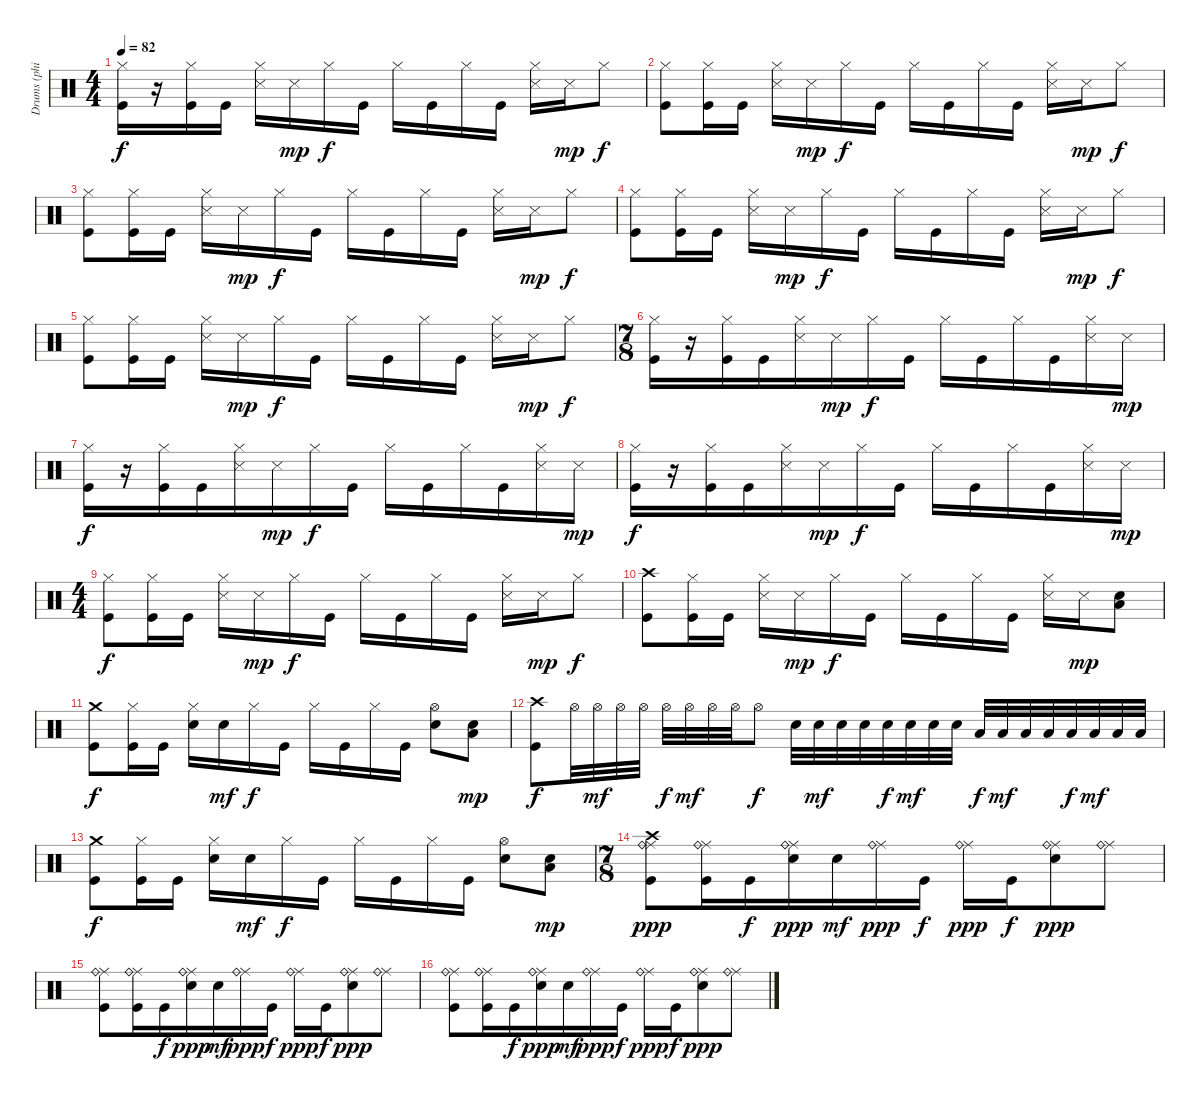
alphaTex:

\track ("Drums (phil)" "Drums (phi") {instrument percussion}
\staff {score}
\articulation defaults
\ts (4 4)
\tempo 82
\clef neutral
\ks c
("Hi-Hat (closed)" "Kick (hit)").16{dy f} r.16 ("Hi-Hat (closed)" "Kick (hit)").16 "Kick (hit)".16 ("Hi-Hat (closed)" "Snare (side stick) 3").16 "Snare (side stick) 3".16{dy mp} "Hi-Hat (closed)".16{dy f} "Kick (hit)".16 "Hi-Hat (closed)".16 "Kick (hit)".16 "Hi-Hat (closed)".16 "Kick (hit)".16 ("Hi-Hat (closed)" "Snare (side stick) 3").16 "Snare (side stick) 3".16{dy mp} "Hi-Hat (closed)".8{dy f} |
("Hi-Hat (closed)" "Kick (hit)").8 ("Hi-Hat (closed)" "Kick (hit)").16 "Kick (hit)".16 ("Hi-Hat (closed)" "Snare (side stick) 3").16 "Snare (side stick) 3".16{dy mp} "Hi-Hat (closed)".16{dy f} "Kick (hit)".16 "Hi-Hat (closed)".16 "Kick (hit)".16 "Hi-Hat (closed)".16 "Kick (hit)".16 ("Hi-Hat (closed)" "Snare (side stick) 3").16 "Snare (side stick) 3".16{dy mp} "Hi-Hat (closed)".8{dy f} |
("Hi-Hat (closed)" "Kick (hit)").8 ("Hi-Hat (closed)" "Kick (hit)").16 "Kick (hit)".16 ("Hi-Hat (closed)" "Snare (side stick) 3").16 "Snare (side stick) 3".16{dy mp} "Hi-Hat (closed)".16{dy f} "Kick (hit)".16 "Hi-Hat (closed)".16 "Kick (hit)".16 "Hi-Hat (closed)".16 "Kick (hit)".16 ("Hi-Hat (closed)" "Snare (side stick) 3").16 "Snare (side stick) 3".16{dy mp} "Hi-Hat (closed)".8{dy f} |
("Hi-Hat (closed)" "Kick (hit)").8 ("Hi-Hat (closed)" "Kick (hit)").16 "Kick (hit)".16 ("Hi-Hat (closed)" "Snare (side stick) 3").16 "Snare (side stick) 3".16{dy mp} "Hi-Hat (closed)".16{dy f} "Kick (hit)".16 "Hi-Hat (closed)".16 "Kick (hit)".16 "Hi-Hat (closed)".16 "Kick (hit)".16 ("Hi-Hat (closed)" "Snare (side stick) 3").16 "Snare (side stick) 3".16{dy mp} "Hi-Hat (closed)".8{dy f} |
("Hi-Hat (closed)" "Kick (hit)").8 ("Hi-Hat (closed)" "Kick (hit)").16 "Kick (hit)".16 ("Hi-Hat (closed)" "Snare (side stick) 3").16 "Snare (side stick) 3".16{dy mp} "Hi-Hat (closed)".16{dy f} "Kick (hit)".16 "Hi-Hat (closed)".16 "Kick (hit)".16 "Hi-Hat (closed)".16 "Kick (hit)".16 ("Hi-Hat (closed)" "Snare (side stick) 3").16 "Snare (side stick) 3".16{dy mp} "Hi-Hat (closed)".8{dy f} |
\ts (7 8)
("Hi-Hat (closed)" "Kick (hit)").16 r.16 ("Hi-Hat (closed)" "Kick (hit)").16 "Kick (hit)".16 ("Hi-Hat (closed)" "Snare (side stick) 3").16 "Snare (side stick) 3".16{dy mp} "Hi-Hat (closed)".16{dy f} "Kick (hit)".16 "Hi-Hat (closed)".16 "Kick (hit)".16 "Hi-Hat (closed)".16 "Kick (hit)".16 ("Hi-Hat (closed)" "Snare (side stick) 3").16 "Snare (side stick) 3".16{dy mp} |
("Hi-Hat (closed)" "Kick (hit)").16{dy f} r.16 ("Hi-Hat (closed)" "Kick (hit)").16 "Kick (hit)".16 ("Hi-Hat (closed)" "Snare (side stick) 3").16 "Snare (side stick) 3".16{dy mp} "Hi-Hat (closed)".16{dy f} "Kick (hit)".16 "Hi-Hat (closed)".16 "Kick (hit)".16 "Hi-Hat (closed)".16 "Kick (hit)".16 ("Hi-Hat (closed)" "Snare (side stick) 3").16 "Snare (side stick) 3".16{dy mp} |
("Hi-Hat (closed)" "Kick (hit)").16{dy f} r.16 ("Hi-Hat (closed)" "Kick (hit)").16 "Kick (hit)".16 ("Hi-Hat (closed)" "Snare (side stick) 3").16 "Snare (side stick) 3".16{dy mp} "Hi-Hat (closed)".16{dy f} "Kick (hit)".16 "Hi-Hat (closed)".16 "Kick (hit)".16 "Hi-Hat (closed)".16 "Kick (hit)".16 ("Hi-Hat (closed)" "Snare (side stick) 3").16 "Snare (side stick) 3".16{dy mp} |
\ts (4 4)
("Hi-Hat (closed)" "Kick (hit)").8{dy f} ("Hi-Hat (closed)" "Kick (hit)").16 "Kick (hit)".16 ("Hi-Hat (closed)" "Snare (side stick) 3").16 "Snare (side stick) 3".16{dy mp} "Hi-Hat (closed)".16{dy f} "Kick (hit)".16 "Hi-Hat (closed)".16 "Kick (hit)".16 "Hi-Hat (closed)".16 "Kick (hit)".16 ("Hi-Hat (closed)" "Snare (side stick) 3").16 "Snare (side stick) 3".16{dy mp} "Hi-Hat (closed)".8{dy f} |
("Crash high (hit)" "Kick (hit)").8 ("Hi-Hat (closed)" "Kick (hit)").16 "Kick (hit)".16 ("Hi-Hat (closed)" "Snare (side stick) 3").16 "Snare (side stick) 3".16{dy mp} "Hi-Hat (closed)".16{dy f} "Kick (hit)".16 "Hi-Hat (closed)".16 "Kick (hit)".16 "Hi-Hat (closed)".16 "Kick (hit)".16 ("Hi-Hat (closed)" "Snare (side stick) 3").16 "Snare (side stick) 3".16{dy mp} ("Snare (hit) 2" "Low Floor Tom (hit)").8{volume 16} |
("Crash medium (hit)" "Kick (hit)").8{dy f} ("Hi-Hat (closed)" "Kick (hit)").16 "Kick (hit)".16 ("Hi-Hat (closed)" "Snare (hit) 2").16 "Snare (hit) 2".16{dy mf} "Hi-Hat (closed)".16{dy f} "Kick (hit)".16 "Hi-Hat (closed)".16 "Kick (hit)".16 "Hi-Hat (closed)".16 "Kick (hit)".16 ("Hi-Hat (open)" "Snare (hit) 2").8 ("Snare (hit) 2" "Low Floor Tom (hit)").8{dy mp} |
("Crash high (hit)" "Kick (hit)").8{dy f} "Hi-Hat (open)".32 "Hi-Hat (open)".32{dy mf} "Hi-Hat (open)".32 "Hi-Hat (open)".32 "Hi-Hat (open)".32{dy f} "Hi-Hat (open)".32{dy mf} "Hi-Hat (open)".32 "Hi-Hat (open)".32 "Hi-Hat (open)".8{dy f} "Snare (hit) 2".32 "Snare (hit) 2".32{dy mf} "Snare (hit) 2".32 "Snare (hit) 2".32 "Snare (hit) 2".32{dy f} "Snare (hit) 2".32{dy mf} "Snare (hit) 2".32 "Snare (hit) 2".32 "Low Tom (hit)".32{dy f} "Low Tom (hit)".32{dy mf} "Low Tom (hit)".32 "Low Tom (hit)".32 "Low Tom (hit)".32{dy f} "Low Tom (hit)".32{dy mf} "Low Tom (hit)".32 "Low Tom (hit)".32 |
("Crash medium (hit)" "Kick (hit)").8{dy f} ("Hi-Hat (closed)" "Kick (hit)").16 "Kick (hit)".16 ("Hi-Hat (closed)" "Snare (hit) 2").16 "Snare (hit) 2".16{dy mf} "Hi-Hat (closed)".16{dy f} "Kick (hit)".16 "Hi-Hat (closed)".16 "Kick (hit)".16 "Hi-Hat (closed)".16 "Kick (hit)".16 ("Hi-Hat (open)" "Snare (hit) 2").8 ("Snare (hit) 2" "Low Floor Tom (hit)").8{dy mp} |
\ts (7 8)
("Ride (middle)" "Ride (bell)" "Crash high (hit)" "Kick (hit)").8{dy ppp} ("Ride (middle)" "Ride (bell)" "Kick (hit)").16 "Kick (hit)".16{dy f} ("Ride (middle)" "Ride (bell)" "Snare (hit) 2").16{dy ppp} "Snare (hit) 2".16{dy mf} ("Ride (middle)" "Ride (bell)").16{dy ppp} "Kick (hit)".16{dy f} ("Ride (middle)" "Ride (bell)").16{dy ppp} "Kick (hit)".16{dy f} ("Ride (middle)" "Ride (bell)" "Snare (hit) 2").8{dy ppp} ("Ride (middle)" "Ride (bell)").8 |
("Ride (middle)" "Ride (bell)" "Kick (hit)").8 ("Ride (middle)" "Ride (bell)" "Kick (hit)").16 "Kick (hit)".16{dy f} ("Ride (middle)" "Ride (bell)" "Snare (hit) 2").16{dy ppp} "Snare (hit) 2".16{dy mf} ("Ride (middle)" "Ride (bell)").16{dy ppp} "Kick (hit)".16{dy f} ("Ride (middle)" "Ride (bell)").16{dy ppp} "Kick (hit)".16{dy f} ("Ride (middle)" "Ride (bell)" "Snare (hit) 2").8{dy ppp} ("Ride (middle)" "Ride (bell)").8 |
("Ride (middle)" "Ride (bell)" "Kick (hit)").8 ("Ride (middle)" "Ride (bell)" "Kick (hit)").16 "Kick (hit)".16{dy f} ("Ride (middle)" "Ride (bell)" "Snare (hit) 2").16{dy ppp} "Snare (hit) 2".16{dy mf} ("Ride (middle)" "Ride (bell)").16{dy ppp} "Kick (hit)".16{dy f} ("Ride (middle)" "Ride (bell)").16{dy ppp} "Kick (hit)".16{dy f} ("Ride (middle)" "Ride (bell)" "Snare (hit) 2").8{dy ppp} ("Ride (middle)" "Ride (bell)").8
